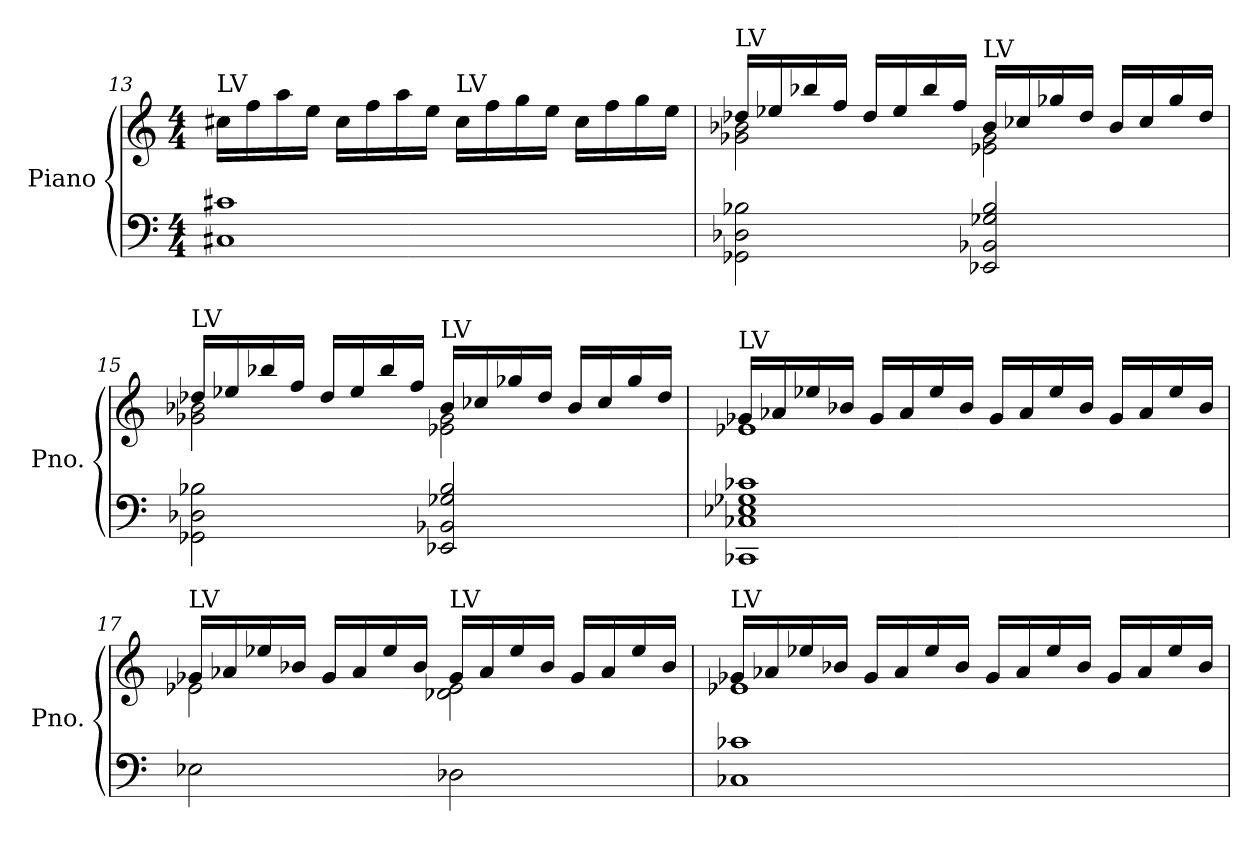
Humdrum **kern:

**kern	**kern
*part1	*part1
*staff2	*staff1
*I"Piano	*
*I'Pno.	*
!!LO:PB:g=z
*clefF4	*clefG2
*k[]	*k[]
*M4/4	*M4/4
=13	=13
!	!LO:TX:a:t=LV
1C#X 1c#X	16cc#X\LL
.	16ff\
.	16aa\
.	16ee\JJ
.	16cc#\LL
.	16ff\
.	16aa\
.	16ee\JJ
!	!LO:TX:a:t=LV
.	16cc#\LL
.	16ff\
.	16gg\
.	16ee\JJ
.	16cc#\LL
.	16ff\
.	16gg\
.	16ee\JJ
=14	=14
*	*^
!	!LO:TX:a:t=LV	!
2GG-X\ 2D-X\ 2B-X\	16dd-X/LL	2g-X\ 2b-X\
.	16ee-X/	.
.	16bb-X/	.
.	16ff/JJ	.
.	16dd-/LL	.
.	16ee-/	.
.	16bb-/	.
.	16ff/JJ	.
!	!LO:TX:a:t=LV	!
2EE-X/ 2BB-X/ 2G-X/ 2B-/	16b-/LL	2e-X\ 2g-\
.	16cc-X/	.
.	16gg-X/	.
.	16dd-/JJ	.
.	16b-/LL	.
.	16cc-/	.
.	16gg-/	.
.	16dd-/JJ	.
!!LO:LB:g=z	!!
=15	=15	=15
!	!LO:TX:a:t=LV	!
2GG-X\ 2D-X\ 2B-X\	16dd-X/LL	2g-X\ 2b-X\
.	16ee-X/	.
.	16bb-X/	.
.	16ff/JJ	.
.	16dd-/LL	.
.	16ee-/	.
.	16bb-/	.
.	16ff/JJ	.
!	!LO:TX:a:t=LV	!
2EE-X/ 2BB-X/ 2G-X/ 2B-/	16b-/LL	2e-X\ 2g-\
.	16cc-X/	.
.	16gg-X/	.
.	16dd-/JJ	.
.	16b-/LL	.
.	16cc-/	.
.	16gg-/	.
.	16dd-/JJ	.
=16	=16	=16
!	!LO:TX:a:t=LV	!
1CC-X 1C-X 1E-X 1G-X 1c-X	16g-X/LL	1e-X
.	16a-X/	.
.	16ee-X/	.
.	16b-X/JJ	.
.	16g-/LL	.
.	16a-/	.
.	16ee-/	.
.	16b-/JJ	.
.	16g-/LL	.
.	16a-/	.
.	16ee-/	.
.	16b-/JJ	.
.	16g-/LL	.
.	16a-/	.
.	16ee-/	.
.	16b-/JJ	.
!!LO:LB:g=z	!!
=17	=17	=17
!	!LO:TX:a:t=LV	!
2E-X\	16g-X/LL	2e-X\
.	16a-X/	.
.	16ee-X/	.
.	16b-X/JJ	.
.	16g-/LL	.
.	16a-/	.
.	16ee-/	.
.	16b-/JJ	.
!	!LO:TX:a:t=LV	!
2D-X\	16g-/LL	2d-X\ 2e-\
.	16a-/	.
.	16ee-/	.
.	16b-/JJ	.
.	16g-/LL	.
.	16a-/	.
.	16ee-/	.
.	16b-/JJ	.
=18	=18	=18
!	!LO:TX:a:t=LV	!
1C-X 1c-X	16g-X/LL	1e-X
.	16a-X/	.
.	16ee-X/	.
.	16b-X/JJ	.
.	16g-/LL	.
.	16a-/	.
.	16ee-/	.
.	16b-/JJ	.
.	16g-/LL	.
.	16a-/	.
.	16ee-/	.
.	16b-/JJ	.
.	16g-/LL	.
.	16a-/	.
.	16ee-/	.
.	16b-/JJ	.
*	*v	*v
=	=
*-	*-
